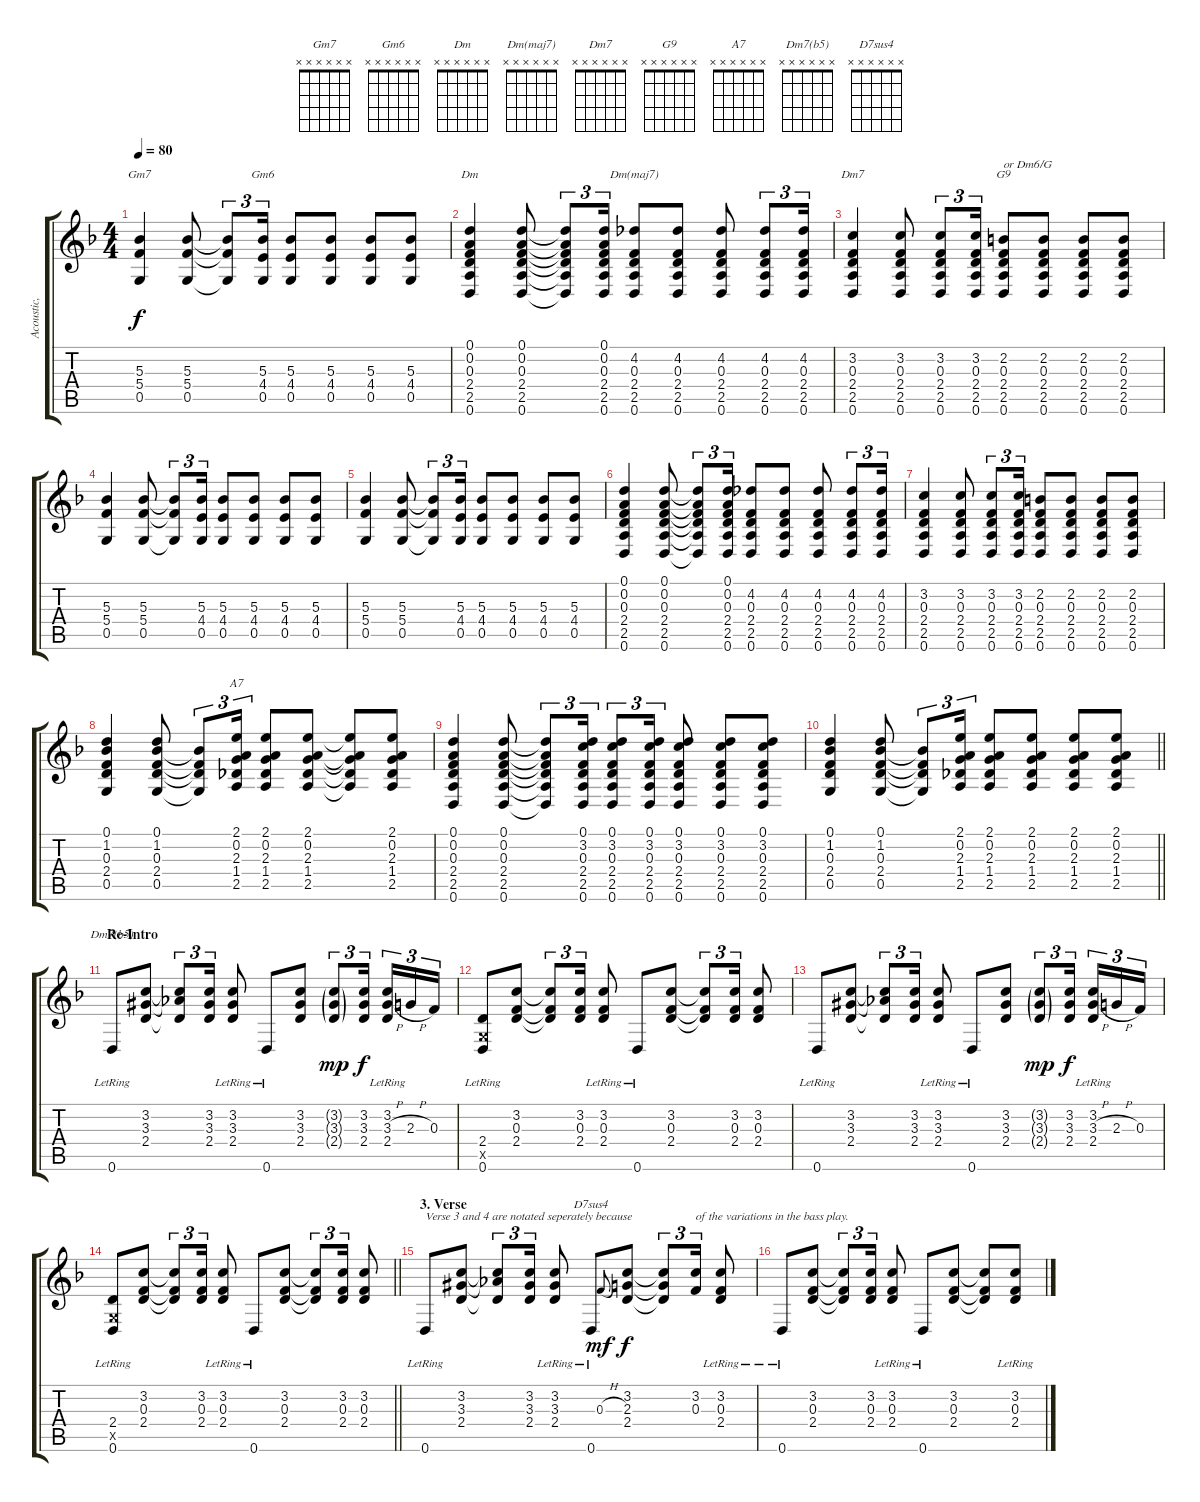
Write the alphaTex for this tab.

\track ("Acoustic, steel-stringed: main" "Acoustic, ") {instrument acousticguitarsteel}
\staff {score tabs}
\tuning (D4 A3 F3 C3 G2 D2) {hide}
\chord ("Gm7" x x x x x x)
\chord ("Gm6" x x x x x x)
\chord ("Dm" x x x x x x)
\chord ("Dm(maj7)" x x x x x x)
\chord ("Dm7" x x x x x x)
\chord ("G9" x x x x x x)
\chord ("A7" x x x x x x)
\chord ("Dm7(b5)" x x x x x x)
\chord ("D7sus4" x x x x x x)
\ts (4 4)
\tempo 80
\clef g2
\ks dminor
(5.3 5.4 0.5).4{ch "Gm7" dy f} (5.3 5.4 0.5).8 (5.3{t} 5.4{t} 0.5{t}).8{tu (3 2)} (5.3 4.4 0.5).16{tu (3 2) ch "Gm6"} (5.3 4.4 0.5).8 (5.3 4.4 0.5).8 (5.3 4.4 0.5).8 (5.3 4.4 0.5).8 |
(0.1 0.2 0.3 2.4 2.5 0.6).4{ch "Dm"} (0.1 0.2 0.3 2.4 2.5 0.6).8 (0.1{t} 0.2{t} 0.3{t} 2.4{t} 2.5{t} 0.6{t}).8{tu (3 2)} (0.1 0.2 0.3 2.4 2.5 0.6).16{tu (3 2)} (4.2 0.3 2.4 2.5 0.6).8{ch "Dm(maj7)"} (4.2 0.3 2.4 2.5 0.6).8 (4.2 0.3 2.4 2.5 0.6).8 (4.2 0.3 2.4 2.5 0.6).8{tu (3 2)} (4.2 0.3 2.4 2.5 0.6).16{tu (3 2)} |
(3.2 0.3 2.4 2.5 0.6).4{ch "Dm7"} (3.2 0.3 2.4 2.5 0.6).8 (3.2 0.3 2.4 2.5 0.6).8{tu (3 2)} (3.2 0.3 2.4 2.5 0.6).16{tu (3 2)} (2.2 0.3 2.4 2.5 0.6).8{ch "G9" txt "or Dm6/G"} (2.2 0.3 2.4 2.5 0.6).8 (2.2 0.3 2.4 2.5 0.6).8 (2.2 0.3 2.4 2.5 0.6).8 |
(5.3 5.4 0.5).4 (5.3 5.4 0.5).8 (5.3{t} 5.4{t} 0.5{t}).8{tu (3 2)} (5.3 4.4 0.5).16{tu (3 2)} (5.3 4.4 0.5).8 (5.3 4.4 0.5).8 (5.3 4.4 0.5).8 (5.3 4.4 0.5).8 |
(5.3 5.4 0.5).4 (5.3 5.4 0.5).8 (5.3{t} 5.4{t} 0.5{t}).8{tu (3 2)} (5.3 4.4 0.5).16{tu (3 2)} (5.3 4.4 0.5).8 (5.3 4.4 0.5).8 (5.3 4.4 0.5).8 (5.3 4.4 0.5).8 |
(0.1 0.2 0.3 2.4 2.5 0.6).4 (0.1 0.2 0.3 2.4 2.5 0.6).8 (0.1{t} 0.2{t} 0.3{t} 2.4{t} 2.5{t} 0.6{t}).8{tu (3 2)} (0.1 0.2 0.3 2.4 2.5 0.6).16{tu (3 2)} (4.2 0.3 2.4 2.5 0.6).8 (4.2 0.3 2.4 2.5 0.6).8 (4.2 0.3 2.4 2.5 0.6).8 (4.2 0.3 2.4 2.5 0.6).8{tu (3 2)} (4.2 0.3 2.4 2.5 0.6).16{tu (3 2)} |
(3.2 0.3 2.4 2.5 0.6).4 (3.2 0.3 2.4 2.5 0.6).8 (3.2 0.3 2.4 2.5 0.6).8{tu (3 2)} (3.2 0.3 2.4 2.5 0.6).16{tu (3 2)} (2.2 0.3 2.4 2.5 0.6).8 (2.2 0.3 2.4 2.5 0.6).8 (2.2 0.3 2.4 2.5 0.6).8 (2.2 0.3 2.4 2.5 0.6).8 |
(0.1 1.2 0.3 2.4 0.5).4 (0.1 1.2 0.3 2.4 0.5).8 (1.2{t} 0.3{t} 2.4{t} 0.5{t}).8{tu (3 2)} (2.1 0.2 2.3 1.4 2.5).16{tu (3 2) ch "A7"} (2.1 0.2 2.3 1.4 2.5).8 (2.1 0.2 2.3 1.4 2.5).8 (2.1{t} 0.2{t} 2.3{t} 1.4{t} 2.5{t}).8 (2.1 0.2 2.3 1.4 2.5).8 |
(0.1 0.2 0.3 2.4 2.5 0.6).4 (0.1 0.2 0.3 2.4 2.5 0.6).8 (0.1{t} 0.2{t} 0.3{t} 2.4{t} 2.5{t} 0.6{t}).8{tu (3 2)} (0.1 3.2 0.3 2.4 2.5 0.6).16{tu (3 2)} (0.1 3.2 0.3 2.4 2.5 0.6).8{tu (3 2)} (0.1 3.2 0.3 2.4 2.5 0.6).16{tu (3 2)} (0.1 3.2 0.3 2.4 2.5 0.6).8 (0.1 3.2 0.3 2.4 2.5 0.6).8 (0.1 3.2 0.3 2.4 2.5 0.6).8 |
\barLineRight lightlight
(0.1 1.2 0.3 2.4 0.5).4 (0.1 1.2 0.3 2.4 0.5).8 (1.2{t} 0.3{t} 2.4{t} 0.5{t}).8{tu (3 2)} (2.1 0.2 2.3 1.4 2.5).16{tu (3 2)} (2.1 0.2 2.3 1.4 2.5).8 (2.1 0.2 2.3 1.4 2.5).8 (2.1 0.2 2.3 1.4 2.5).8 (2.1 0.2 2.3 1.4 2.5).8 |
\section ("" "Re-Intro")
0.6{lr}.8{ch "Dm7(b5)"} (3.2 3.3{acc #} 2.4).8 (3.2{t} 3.3{t} 2.4{t}).8{tu (3 2)} (3.2 3.3{acc #} 2.4).16{tu (3 2)} (3.2{lr} 3.3{lr acc #} 2.4{lr}).8 0.6{lr}.8 (3.2 3.3{acc #} 2.4).8 (3.2{g} 3.3{g acc #} 2.4{g}).8{tu (3 2) dy mp} (3.2 3.3{acc #} 2.4).16{tu (3 2) dy f beam splitsecondary} (3.2{lr} 3.3{h lr acc #} 2.4{lr}).16{tu (3 2)} 2.3{h}.16{tu (3 2)} 0.3.16{tu (3 2)} |
(2.4 0.5{x} 0.6{lr}).8 (3.2 0.3 2.4).8 (3.2{t} 0.3{t} 2.4{t}).8{tu (3 2)} (3.2 0.3 2.4).16{tu (3 2)} (3.2{lr} 0.3{lr} 2.4{lr}).8 0.6{lr}.8 (3.2 0.3 2.4).8 (3.2{t} 0.3{t} 2.4{t}).8{tu (3 2)} (3.2 0.3 2.4).16{tu (3 2)} (3.2 0.3 2.4).8 |
0.6{lr}.8 (3.2 3.3{acc #} 2.4).8 (3.2{t} 3.3{t} 2.4{t}).8{tu (3 2)} (3.2 3.3{acc #} 2.4).16{tu (3 2)} (3.2{lr} 3.3{lr acc #} 2.4{lr}).8 0.6{lr}.8 (3.2 3.3{acc #} 2.4).8 (3.2{g} 3.3{g acc #} 2.4{g}).8{tu (3 2) dy mp} (3.2 3.3{acc #} 2.4).16{tu (3 2) dy f beam splitsecondary} (3.2{lr} 3.3{h lr acc #} 2.4{lr}).16{tu (3 2)} 2.3{h}.16{tu (3 2)} 0.3.16{tu (3 2)} |
\barLineRight lightlight
(2.4 0.5{x} 0.6{lr}).8 (3.2 0.3 2.4).8 (3.2{t} 0.3{t} 2.4{t}).8{tu (3 2)} (3.2 0.3 2.4).16{tu (3 2)} (3.2{lr} 0.3{lr} 2.4{lr}).8 0.6{lr}.8 (3.2 0.3 2.4).8 (3.2{t} 0.3{t} 2.4{t}).8{tu (3 2)} (3.2 0.3 2.4).16{tu (3 2)} (3.2 0.3 2.4).8 |
\section ("" "3. Verse")
0.6{lr}.8{txt "Verse 3 and 4 are notated seperately because"} (3.2 3.3{acc #} 2.4).8 (3.2{t} 3.3{t} 2.4{t}).8{tu (3 2)} (3.2 3.3{acc #} 2.4).16{tu (3 2)} (3.2{lr} 3.3{lr acc #} 2.4{lr}).8 0.6{lr}.8{ch "D7sus4"} 0.3{h}.8{gr onbeat dy mf} (3.2 2.3 2.4).8{dy f} (3.2{t} 2.3{t} 2.4{t}).8{tu (3 2)} (3.2 0.3).16{tu (3 2) txt "of the variations in the bass play."} (3.2{lr} 0.3{lr} 2.4).8 |
0.6{lr}.8 (3.2 0.3 2.4).8 (3.2{t} 0.3{t} 2.4{t}).8{tu (3 2)} (3.2 0.3 2.4).16{tu (3 2)} (3.2{lr} 0.3{lr} 2.4{lr}).8 0.6{lr}.8 (3.2 0.3 2.4).8 (3.2{t} 0.3{t} 2.4{t}).8 (3.2{lr} 0.3{lr} 2.4).8
